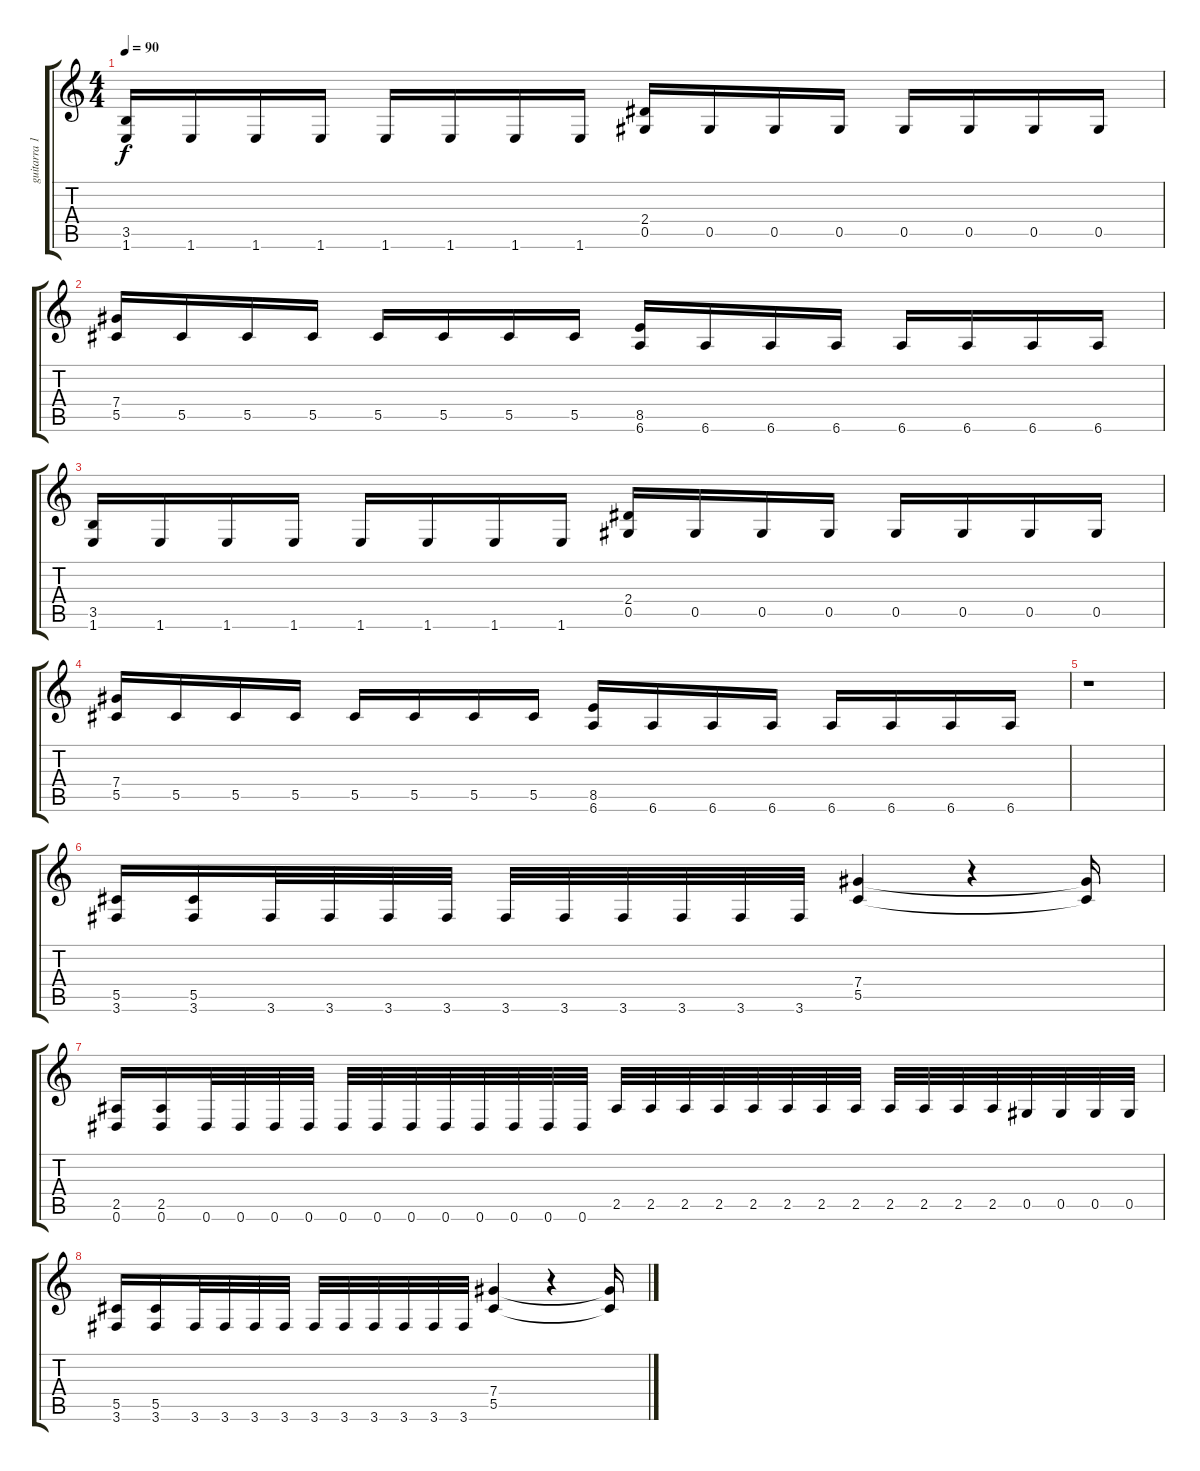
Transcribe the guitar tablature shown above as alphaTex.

\track ("guitarra 1" "guitarra 1") {instrument distortionguitar}
\staff {score tabs}
\tuning (Eb4 Bb3 Gb3 Db3 Ab2 Eb2) {hide}
\ts (4 4)
\tempo 90
\clef g2
\ks c
(3.5 1.6).16{dy f} 1.6.16 1.6.16 1.6.16 1.6.16 1.6.16 1.6.16 1.6.16 (2.4 0.5).16 0.5.16 0.5.16 0.5.16 0.5.16 0.5.16 0.5.16 0.5.16 |
(7.4 5.5).16 5.5.16 5.5.16 5.5.16 5.5.16 5.5.16 5.5.16 5.5.16 (8.5 6.6).16 6.6.16 6.6.16 6.6.16 6.6.16 6.6.16 6.6.16 6.6.16 |
(3.5 1.6).16 1.6.16 1.6.16 1.6.16 1.6.16 1.6.16 1.6.16 1.6.16 (2.4 0.5).16 0.5.16 0.5.16 0.5.16 0.5.16 0.5.16 0.5.16 0.5.16 |
(7.4 5.5).16 5.5.16 5.5.16 5.5.16 5.5.16 5.5.16 5.5.16 5.5.16 (8.5 6.6).16 6.6.16 6.6.16 6.6.16 6.6.16 6.6.16 6.6.16 6.6.16 |
r.1 |
(5.5 3.6).16 (5.5 3.6).16 3.6.32 3.6.32 3.6.32 3.6.32 3.6.32 3.6.32 3.6.32 3.6.32 3.6.32 3.6.32 (7.4 5.5).4 r.4 (7.4{t} 5.5{t}).16 |
(2.5 0.6).16 (2.5 0.6).16 0.6.32 0.6.32 0.6.32 0.6.32 0.6.32 0.6.32 0.6.32 0.6.32 0.6.32 0.6.32 0.6.32 0.6.32 2.5.32 2.5.32 2.5.32 2.5.32 2.5.32 2.5.32 2.5.32 2.5.32 2.5.32 2.5.32 2.5.32 2.5.32 0.5.32 0.5.32 0.5.32 0.5.32 |
(5.5 3.6).16 (5.5 3.6).16 3.6.32 3.6.32 3.6.32 3.6.32 3.6.32 3.6.32 3.6.32 3.6.32 3.6.32 3.6.32 (7.4 5.5).4 r.4 (7.4{t} 5.5{t}).16
